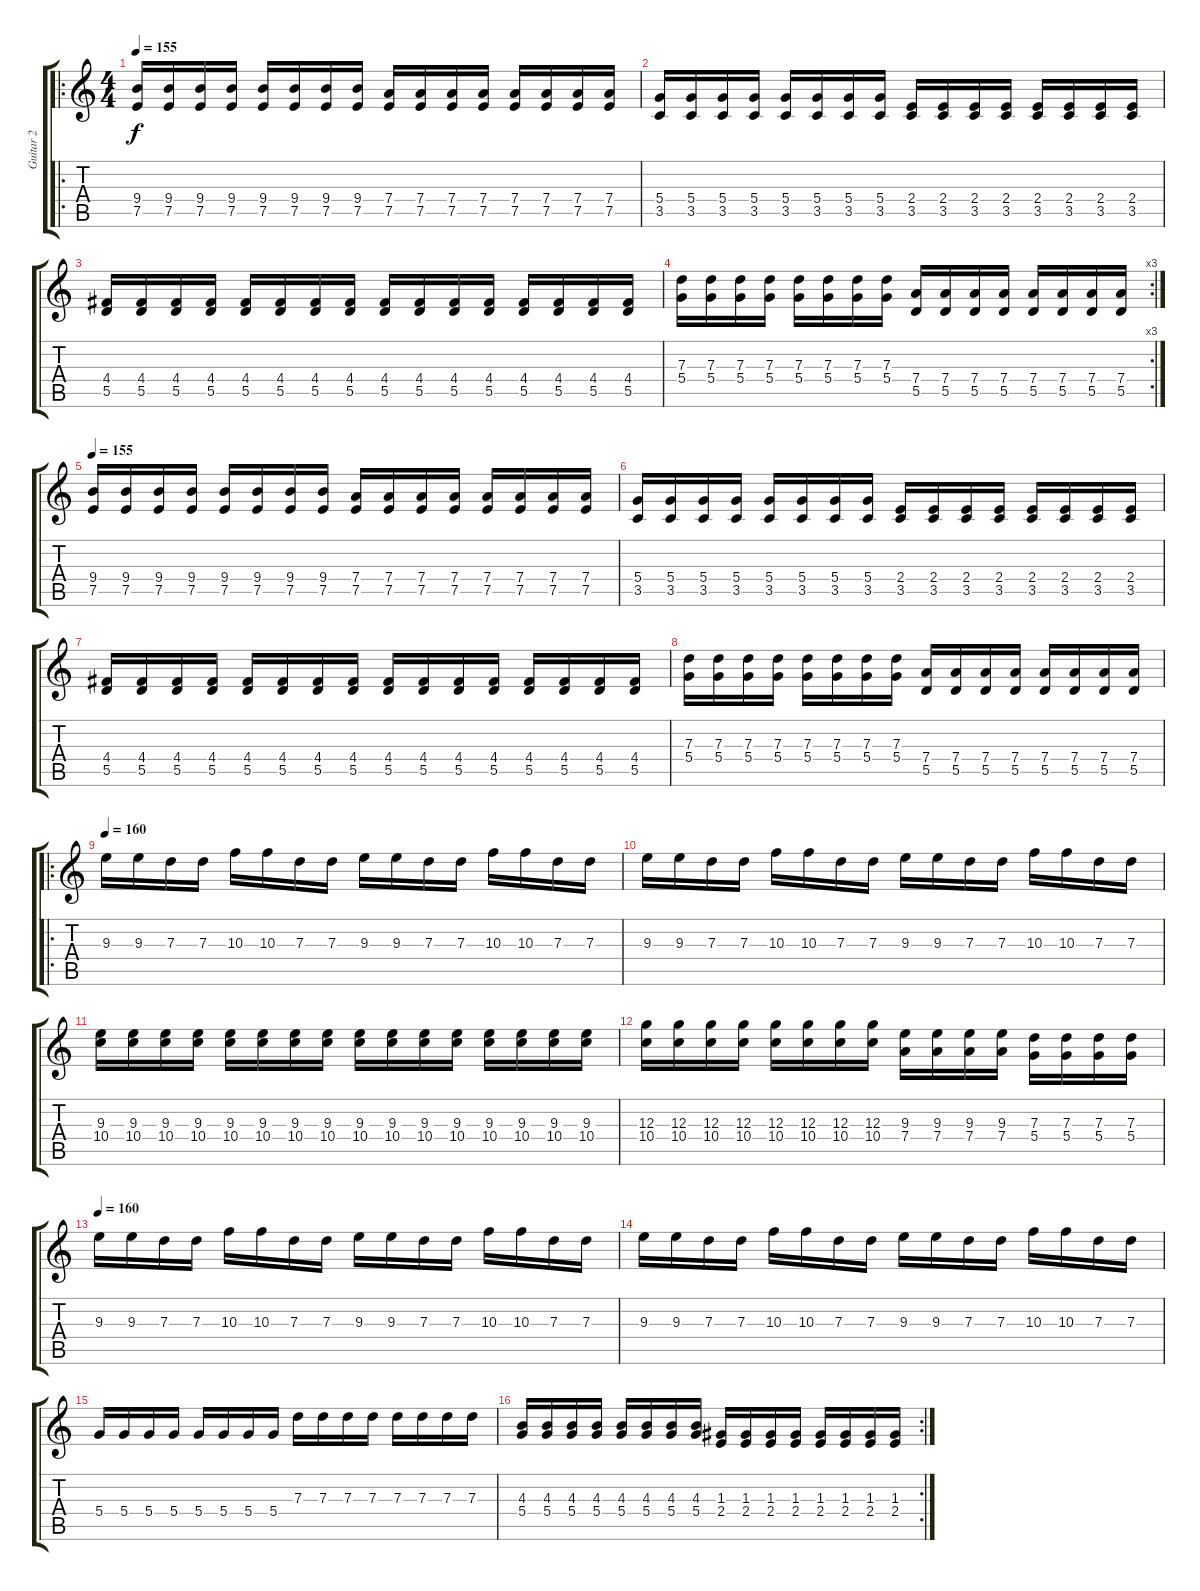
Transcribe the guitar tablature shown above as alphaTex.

\track ("Guitar 2" "Guitar 2") {instrument distortionguitar}
\staff {score tabs}
\tuning (E4 B3 G3 D3 A2 E2) {hide}
\ro
\ts (4 4)
\tempo 155
\clef g2
\ks c
(9.4 7.5).16{dy f} (9.4 7.5).16 (9.4 7.5).16 (9.4 7.5).16 (9.4 7.5).16 (9.4 7.5).16 (9.4 7.5).16 (9.4 7.5).16 (7.4 7.5).16 (7.4 7.5).16 (7.4 7.5).16 (7.4 7.5).16 (7.4 7.5).16 (7.4 7.5).16 (7.4 7.5).16 (7.4 7.5).16 |
(5.4 3.5).16 (5.4 3.5).16 (5.4 3.5).16 (5.4 3.5).16 (5.4 3.5).16 (5.4 3.5).16 (5.4 3.5).16 (5.4 3.5).16 (2.4 3.5).16 (2.4 3.5).16 (2.4 3.5).16 (2.4 3.5).16 (2.4 3.5).16 (2.4 3.5).16 (2.4 3.5).16 (2.4 3.5).16 |
(4.4 5.5).16 (4.4 5.5).16 (4.4 5.5).16 (4.4 5.5).16 (4.4 5.5).16 (4.4 5.5).16 (4.4 5.5).16 (4.4 5.5).16 (4.4 5.5).16 (4.4 5.5).16 (4.4 5.5).16 (4.4 5.5).16 (4.4 5.5).16 (4.4 5.5).16 (4.4 5.5).16 (4.4 5.5).16 |
\rc 3
(7.3 5.4).16 (7.3 5.4).16 (7.3 5.4).16 (7.3 5.4).16 (7.3 5.4).16 (7.3 5.4).16 (7.3 5.4).16 (7.3 5.4).16 (7.4 5.5).16 (7.4 5.5).16 (7.4 5.5).16 (7.4 5.5).16 (7.4 5.5).16 (7.4 5.5).16 (7.4 5.5).16 (7.4 5.5).16 |
\tempo 155
(9.4 7.5).16 (9.4 7.5).16 (9.4 7.5).16 (9.4 7.5).16 (9.4 7.5).16 (9.4 7.5).16 (9.4 7.5).16 (9.4 7.5).16 (7.4 7.5).16 (7.4 7.5).16 (7.4 7.5).16 (7.4 7.5).16 (7.4 7.5).16 (7.4 7.5).16 (7.4 7.5).16 (7.4 7.5).16 |
(5.4 3.5).16 (5.4 3.5).16 (5.4 3.5).16 (5.4 3.5).16 (5.4 3.5).16 (5.4 3.5).16 (5.4 3.5).16 (5.4 3.5).16 (2.4 3.5).16 (2.4 3.5).16 (2.4 3.5).16 (2.4 3.5).16 (2.4 3.5).16 (2.4 3.5).16 (2.4 3.5).16 (2.4 3.5).16 |
(4.4 5.5).16 (4.4 5.5).16 (4.4 5.5).16 (4.4 5.5).16 (4.4 5.5).16 (4.4 5.5).16 (4.4 5.5).16 (4.4 5.5).16 (4.4 5.5).16 (4.4 5.5).16 (4.4 5.5).16 (4.4 5.5).16 (4.4 5.5).16 (4.4 5.5).16 (4.4 5.5).16 (4.4 5.5).16 |
(7.3 5.4).16 (7.3 5.4).16 (7.3 5.4).16 (7.3 5.4).16 (7.3 5.4).16 (7.3 5.4).16 (7.3 5.4).16 (7.3 5.4).16 (7.4 5.5).16 (7.4 5.5).16 (7.4 5.5).16 (7.4 5.5).16 (7.4 5.5).16 (7.4 5.5).16 (7.4 5.5).16 (7.4 5.5).16 |
\ro
\tempo 160
9.3.16 9.3.16 7.3.16 7.3.16 10.3.16 10.3.16 7.3.16 7.3.16 9.3.16 9.3.16 7.3.16 7.3.16 10.3.16 10.3.16 7.3.16 7.3.16 |
9.3.16 9.3.16 7.3.16 7.3.16 10.3.16 10.3.16 7.3.16 7.3.16 9.3.16 9.3.16 7.3.16 7.3.16 10.3.16 10.3.16 7.3.16 7.3.16 |
(9.3 10.4).16 (9.3 10.4).16 (9.3 10.4).16 (9.3 10.4).16 (9.3 10.4).16 (9.3 10.4).16 (9.3 10.4).16 (9.3 10.4).16 (9.3 10.4).16 (9.3 10.4).16 (9.3 10.4).16 (9.3 10.4).16 (9.3 10.4).16 (9.3 10.4).16 (9.3 10.4).16 (9.3 10.4).16 |
(12.3 10.4).16 (12.3 10.4).16 (12.3 10.4).16 (12.3 10.4).16 (12.3 10.4).16 (12.3 10.4).16 (12.3 10.4).16 (12.3 10.4).16 (9.3 7.4).16 (9.3 7.4).16 (9.3 7.4).16 (9.3 7.4).16 (7.3 5.4).16 (7.3 5.4).16 (7.3 5.4).16 (7.3 5.4).16 |
\tempo 160
9.3.16 9.3.16 7.3.16 7.3.16 10.3.16 10.3.16 7.3.16 7.3.16 9.3.16 9.3.16 7.3.16 7.3.16 10.3.16 10.3.16 7.3.16 7.3.16 |
9.3.16 9.3.16 7.3.16 7.3.16 10.3.16 10.3.16 7.3.16 7.3.16 9.3.16 9.3.16 7.3.16 7.3.16 10.3.16 10.3.16 7.3.16 7.3.16 |
5.4.16 5.4.16 5.4.16 5.4.16 5.4.16 5.4.16 5.4.16 5.4.16 7.3.16 7.3.16 7.3.16 7.3.16 7.3.16 7.3.16 7.3.16 7.3.16 |
\rc 2
(4.3 5.4).16 (4.3 5.4).16 (4.3 5.4).16 (4.3 5.4).16 (4.3 5.4).16 (4.3 5.4).16 (4.3 5.4).16 (4.3 5.4).16 (1.3 2.4).16 (1.3 2.4).16 (1.3 2.4).16 (1.3 2.4).16 (1.3 2.4).16 (1.3 2.4).16 (1.3 2.4).16 (1.3 2.4).16
